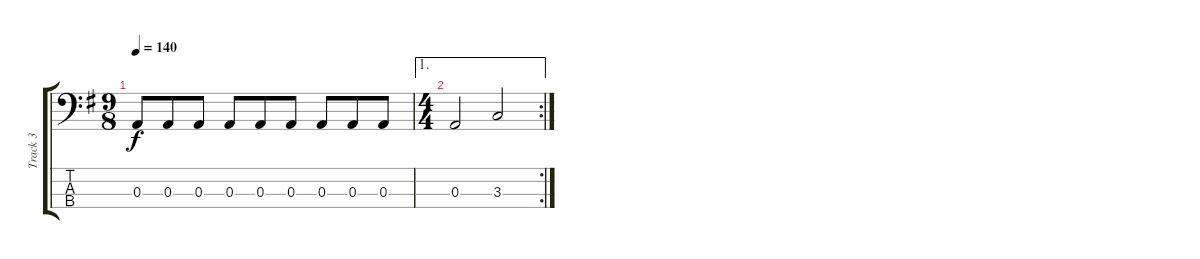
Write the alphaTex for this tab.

\track ("Track 3" "Track 3") {instrument electricbassfinger}
\staff {score tabs}
\tuning (G2 D2 A1 E1) {hide}
\ts (9 8)
\tempo 140
\clef f4
\ks g
0.3.8{dy f} 0.3.8 0.3.8 0.3.8 0.3.8 0.3.8 0.3.8 0.3.8 0.3.8 |
\ae 1
\rc 2
\ts (4 4)
0.3.2 3.3.2
